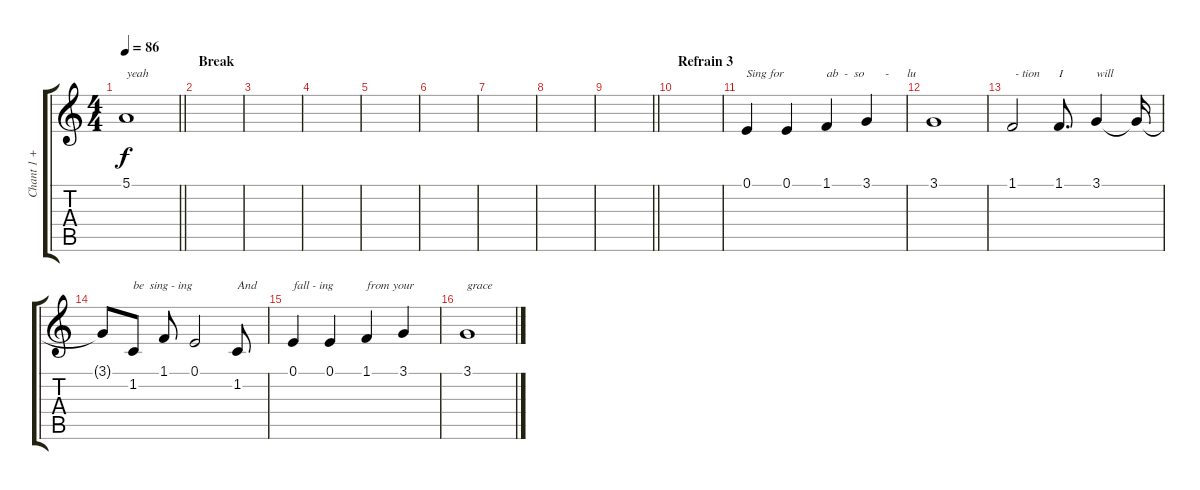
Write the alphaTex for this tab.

\track ("Chant 1 + Paroles [Matthew Bellamy]" "Chant 1 + ") {instrument synthbrass1}
\staff {score tabs}
\tuning (E4 B3 G3 D3 A2 E2) {hide}
\ts (4 4)
\tempo 86
\clef g2
\barLineRight lightlight
\ks c
5.1.1{txt "yeah" dy f} |
\section ("" "Break")
|
|
|
|
|
|
|
\barLineRight lightlight
|
\section ("" "Refrain 3")
|
0.1.4{txt "Sing for"} 0.1.4 1.1.4{txt "ab  -  so       -      lu"} 3.1.4 |
3.1.1 |
1.1.2{txt " - tion"} 1.1.8{d txt "I"} 3.1.4{txt "will"} 3.1{t}.16 |
3.1{t}.8 1.2.8{txt "be  sing - ing"} 1.1.8 0.1.2 1.2.8{txt "And"} |
0.1.4{txt "fall - ing"} 0.1.4 1.1.4{txt "from your"} 3.1.4 |
3.1.1{txt "grace"}
